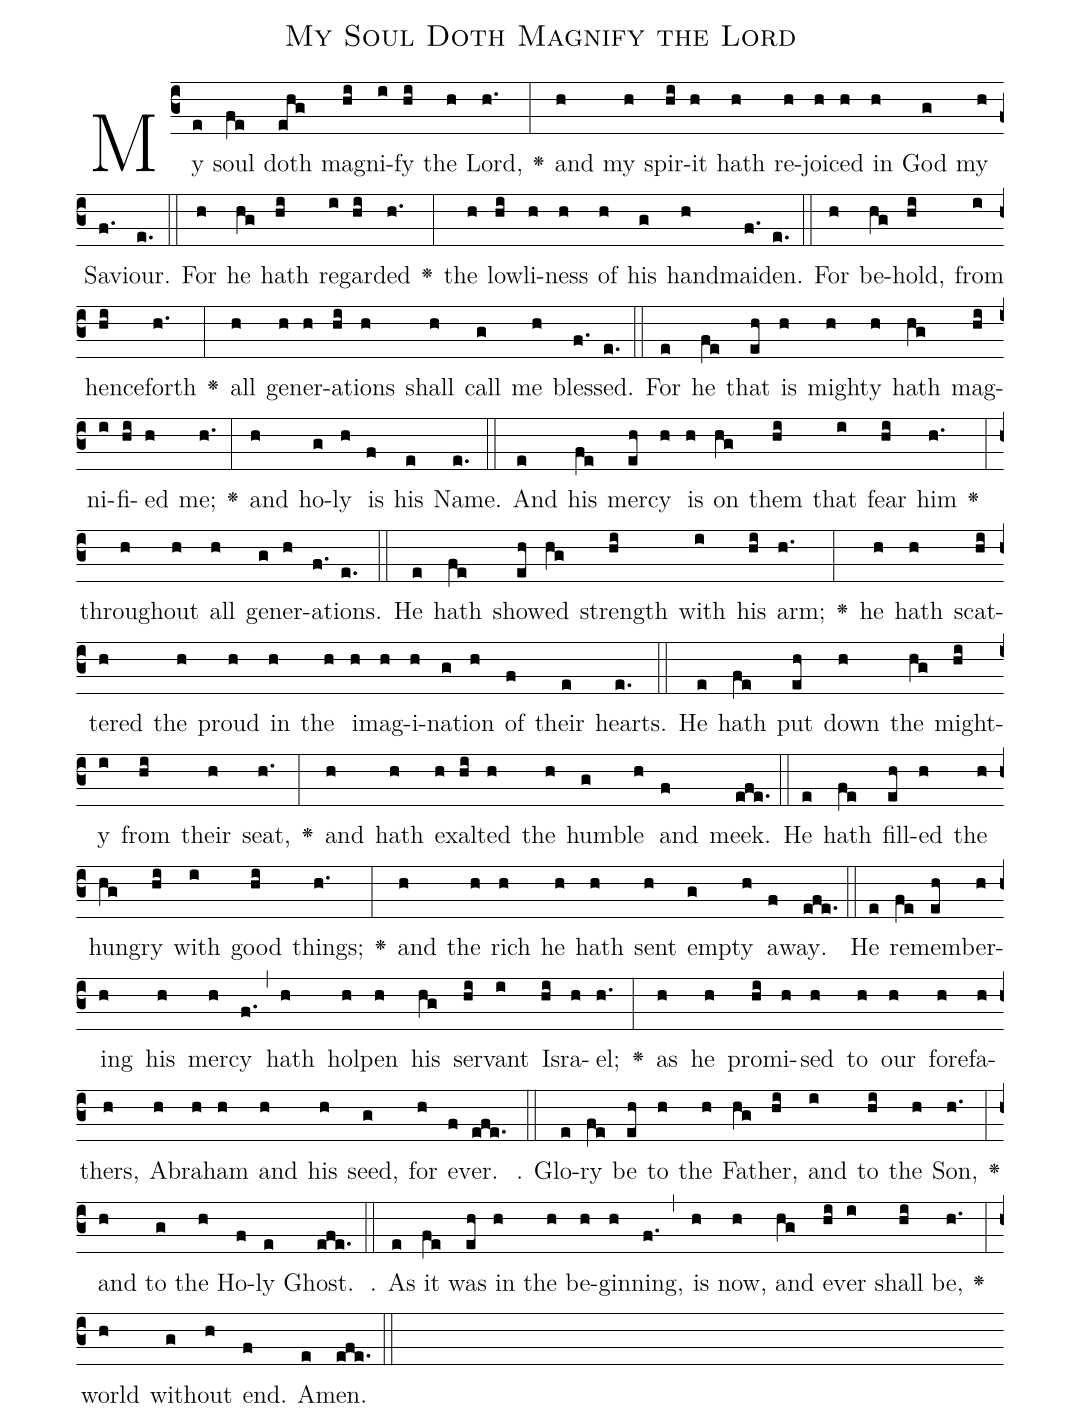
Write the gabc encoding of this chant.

name: My Soul Doth Magnify the Lord;
%%
(c3)My(e) soul(fe) doth(ehg) mag(hi)ni(i)fy(hi) the(h) Lord,(h.) <v>\greheightstar</v>(:) and(h) my(h) spir(hi)it(h) hath(h) re(h)joic(h)ed(h) in(h) God(g) my(h) Sav(f.)iour.(e.) (::)
For(h) he(hg) hath(hi) re(i)gard(hi)ed(h.) <v>\greheightstar</v>(:) the(h) low(hi)li(h)ness(h) of(h) his(g) hand(h)maid(f.)en.(e.) (::)
For(h) be(hg)hold,(hi) from(i) hence(hi)forth(h.) <v>\greheightstar</v>(:) all(h) gen(h)er(h)a(hi)tions(h) shall(h) call(g) me(h) bless(f.)ed.(e.) (::)
    For(e) he(fe) that(eh) is(h) might(h)y(h) hath(hg) mag(hi)ni(i)fi(hi)ed(h) me;(h.) <v>\greheightstar</v>(:) and(h) ho(g)ly(h) is(f) his(e) Name.(e.) (::)
    And(e) his(fe) mer(eh)cy(h) is(h) on(hg) them(hi) that(i) fear(hi) him(h.) <v>\greheightstar</v>(:) through(h)out(h) all(h) gen(g)er(h)a(f.)tions.(e.) (::)
    He(e) hath(fe) show(eh)ed(hg) strength(hi) with(i) his(hi) arm;(h.) <v>\greheightstar</v>(:) he(h) hath(h) scat(hi)tered(h) the(h) proud(h) in(h) the(h) im(h)ag(h)i(h)na(g)tion(h) of(f) their(e) hearts.(e.) (::)
    He(e) hath(fe) put(eh) down(h) the(hg) might(hi)y(i) from(hi) their(h) seat,(h.) <v>\greheightstar</v>(:) and(h) hath(h) ex(h)alt(hi)ed(h) the(h) hum(g)ble(h) and(f) meek.(efe.) (::)
    He(e) hath(fe) fill(eh)ed(h) the(h) hun(hg)gry(hi) with(i) good(hi) things;(h.) <v>\greheightstar</v>(:) and(h) the(h) rich(h) he(h) hath(h) sent(h) emp(g)ty(h) a(f)way.(efe.) (::)
    He(e) re(fe)mem(eh)ber(h)ing(h) his(h) mer(h)cy(f.) (,) hath(h) hol(h)pen(h) his(hg) ser(hi)vant(i) Is(hi)ra(h)el;(h.) <v>\greheightstar</v>(:) as(h) he(h) pro(hi)mi(h)sed(h) to(h) our(h) fore(h)fa(h)thers,(h) A(h)bra(h)ham(h) and(h) his(h) seed,(g) for(h) ev(f)er.(efe.) (::)
℣. Glo(e)ry(fe) be(eh) to(h) the(h) Fa(hg)ther,(hi) and(i) to(hi) the(h) Son,(h.) <v>\greheightstar</v>(:) and(h) to(g) the(h) Ho(f)ly(e) Ghost.(efe.) (::)
℟. As(e) it(fe) was(eh) in(h) the(h) be(h)gin(h)ning,(f.) (,) is(h) now,(h) and(hg) ev(hi)er(i) shall(hi) be,(h.) <v>\greheightstar</v>(:) world(h) with(g)out(h) end.(f) A(e)men.(efe.) (::)
